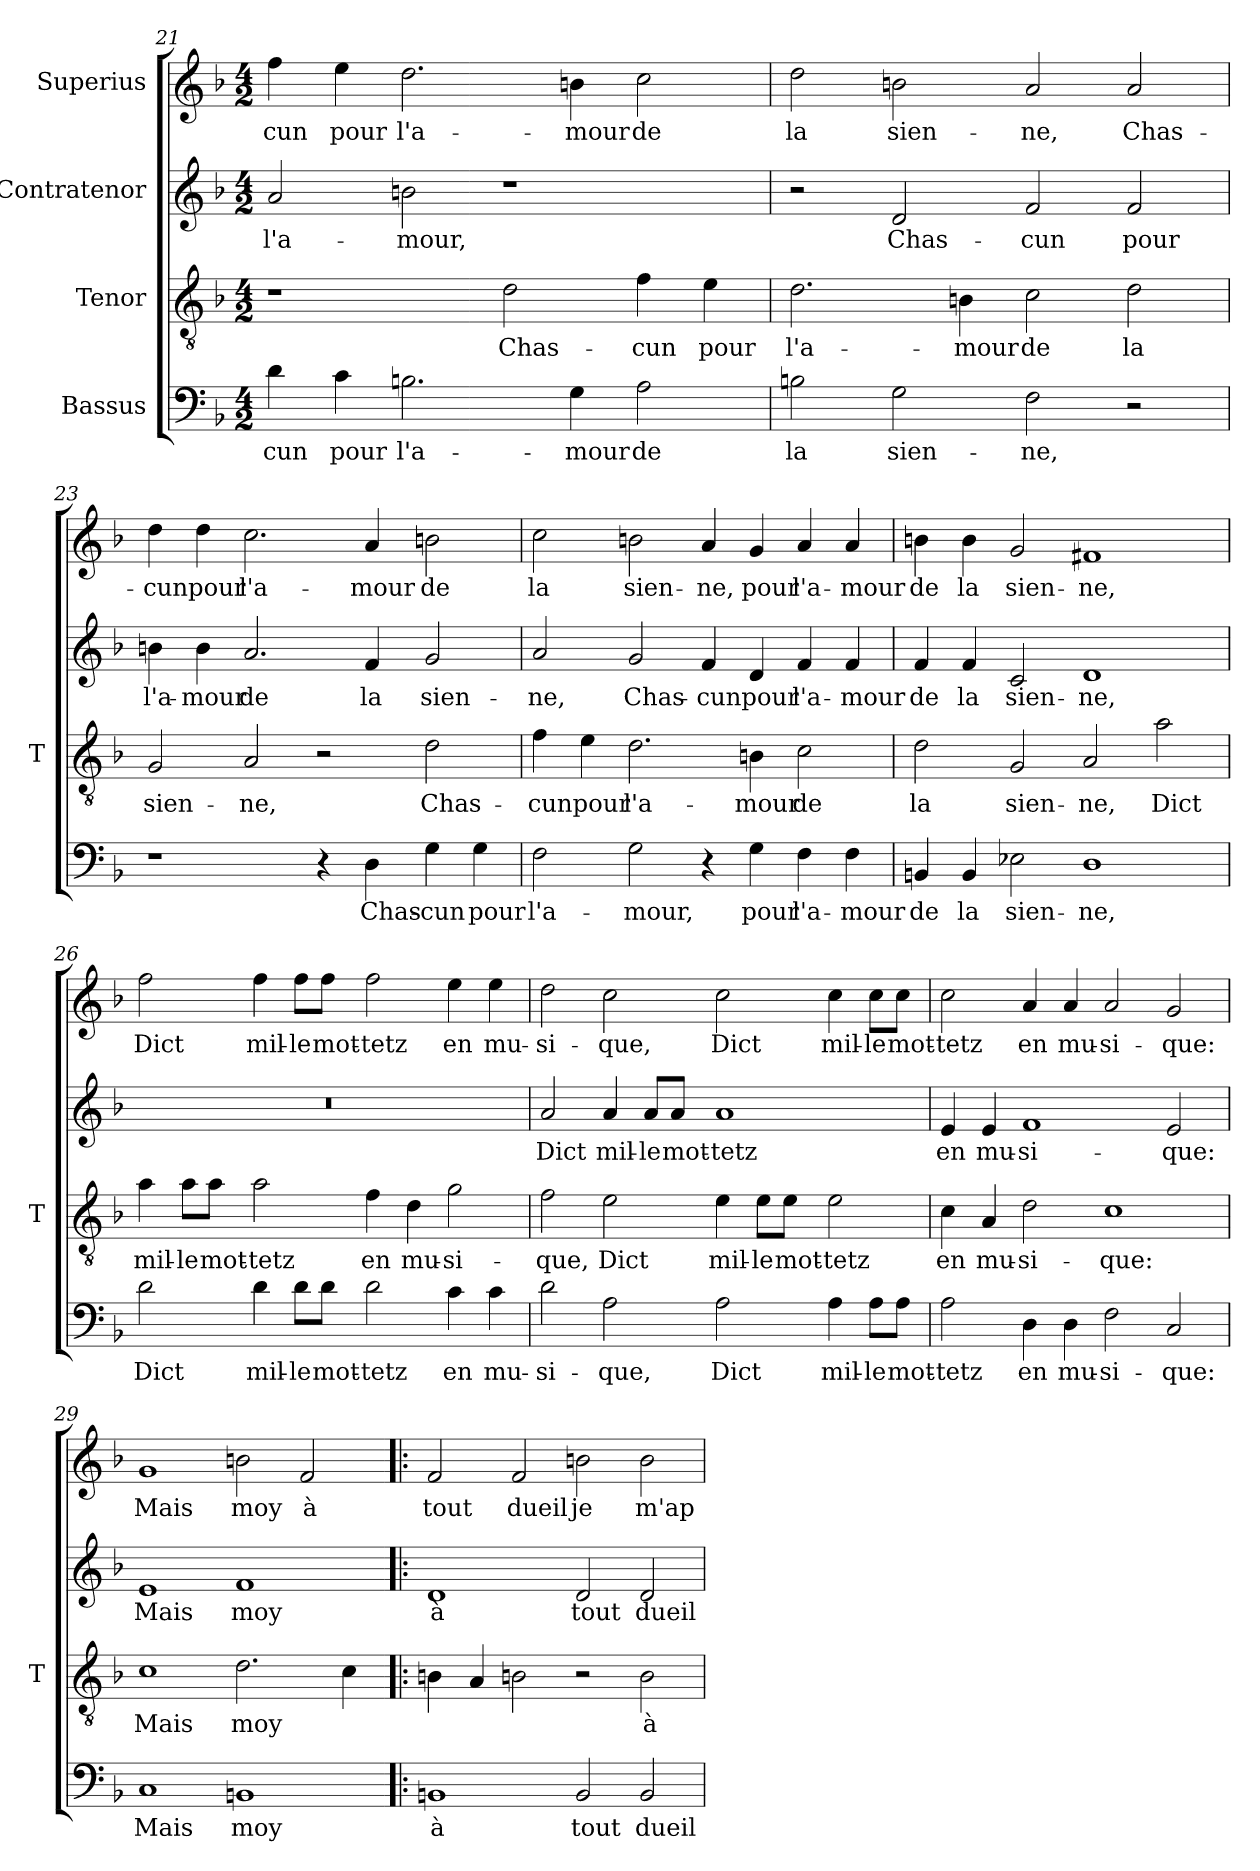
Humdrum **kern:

**kern	**text	**kern	**text	**kern	**text	**kern	**text
*part4	*part4	*part3	*part3	*part2	*part2	*part1	*part1
*staff4	*staff4	*staff3	*staff3	*staff2	*staff2	*staff1	*staff1
*I"Bassus	*	*I"Tenor	*	*I"Contratenor	*	*I"Superius	*
*	*	*I'T	*	*	*	*	*
*clefF4	*	*clefGv2	*	*clefG2	*	*clefG2	*
*k[b-]	*	*k[b-]	*	*k[b-]	*	*k[b-]	*
*M4/2	*	*M4/2	*	*M4/2	*	*M4/2	*
=21	=21	=21	=21	=21	=21	=21	=21
4d	-cun	1r	.	2a	l'a-	4ff	-cun
4c	-pour	.	.	.	.	4ee	-pour
2.B	l'a-	.	.	2bn	-mour,	2.dd	l'a-
.	.	2d	Chas-	1r	.	.	.
4G	-mour	.	.	.	.	4b	-mour
2A	-de	4f	-cun	.	.	2cc	-de
.	.	4e	-pour	.	.	.	.
=22	=22	=22	=22	=22	=22	=22	=22
2B	-la	2.d	l'a-	2r	.	2dd	-la
2G	sien-	.	.	2d	Chas-	2b	sien-
.	.	4Bn	-mour	.	.	.	.
2F	-ne,	2c	-de	2f	-cun	2a	-ne,
2r	.	2d	-la	2f	-pour	2a	Chas-
=23	=23	=23	=23	=23	=23	=23	=23
1r	.	2G	sien-	4bn	l'a-	4dd	-cun
.	.	.	.	4b	-mour	4dd	-pour
.	.	2A	-ne,	2.a	-de	2.cc	l'a-
4r	.	2r	.	.	.	.	.
4D	Chas-	.	.	4f	-la	4a	-mour
4G	-cun	2d	Chas-	2g	sien-	2b	-de
4G	-pour	.	.	.	.	.	.
=24	=24	=24	=24	=24	=24	=24	=24
2F	l'a-	4f	-cun	2a	-ne,	2cc	-la
.	.	4e	-pour	.	.	.	.
2G	-mour,	2.d	l'a-	2g	Chas-	2b	sien-
4r	.	.	.	4f	-cun	4a	-ne,
4G	-pour	4Bn	-mour	4d	-pour	4g	-pour
4F	l'a-	2c	-de	4f	l'a-	4a	l'a-
4F	-mour	.	.	4f	-mour	4a	-mour
=25	=25	=25	=25	=25	=25	=25	=25
4BB	-de	2d	-la	4f	-de	4b	-de
4BB	-la	.	.	4f	-la	4b	-la
2E-X	sien-	2G	sien-	2c	sien-	2g	sien-
1D	-ne,	2A	-ne,	1d	-ne,	1f#X	-ne,
.	.	2a	-Dict	.	.	.	.
=26	=26	=26	=26	=26	=26	=26	=26
2d	-Dict	4a	mil-	0r	.	2ff	-Dict
.	.	8a\L	-le	.	.	.	.
.	.	8a\J	mot-	.	.	.	.
4d	mil-	2a	-tetz	.	.	4ff	mil-
8d\L	-le	.	.	.	.	8ff\L	-le
8d\J	mot-	.	.	.	.	8ff\J	mot-
2d	-tetz	4f	-en	.	.	2ff	-tetz
.	.	4d	mu-	.	.	.	.
4c	-en	2g	si-	.	.	4ee	-en
4c	mu-	.	.	.	.	4ee	mu-
=27	=27	=27	=27	=27	=27	=27	=27
2d	si-	2f	-que,	2a	-Dict	2dd	si-
2A	-que,	2e	-Dict	4a	mil-	2cc	-que,
.	.	.	.	8a/L	-le	.	.
.	.	.	.	8a/J	mot-	.	.
2A	-Dict	4e	mil-	1a	-tetz	2cc	-Dict
.	.	8e\L	-le	.	.	.	.
.	.	8e\J	mot-	.	.	.	.
4A	mil-	2e	-tetz	.	.	4cc	mil-
8A\L	-le	.	.	.	.	8cc\L	-le
8A\J	mot-	.	.	.	.	8cc\J	mot-
=28	=28	=28	=28	=28	=28	=28	=28
2A	-tetz	4c	-en	4e	-en	2cc	-tetz
.	.	4A	mu-	4e	mu-	.	.
4D	-en	2d	si-	1f	si-	4a	-en
4D	mu-	.	.	.	.	4a	mu-
2F	si-	1c	-que:	.	.	2a	si-
2C	-que:	.	.	2e	-que:	2g	-que:
=29	=29	=29	=29	=29	=29	=29	=29
1C	-Mais	1c	-Mais	1e	-Mais	1g	-Mais
1BB	-moy	2.d	-moy	1f	-moy	2b	-moy
.	.	.	.	.	.	2f	-à
.	.	4c	.	.	.	.	.
=30!|:	=30!|:	=30!|:	=30!|:	=30!|:	=30!|:	=30!|:	=30!|:
1BB	-à	4Bn	.	1d	-à	2f	-tout
.	.	4A	.	.	.	.	.
.	.	2Bn	.	.	.	2f	-dueil
2BB	-tout	2r	.	2d	-tout	2b	-je
2BB	-dueil	2B	-à	2d	-dueil	2b	m'ap-
=	=	=	=	=	=	=	=
*-	*-	*-	*-	*-	*-	*-	*-
